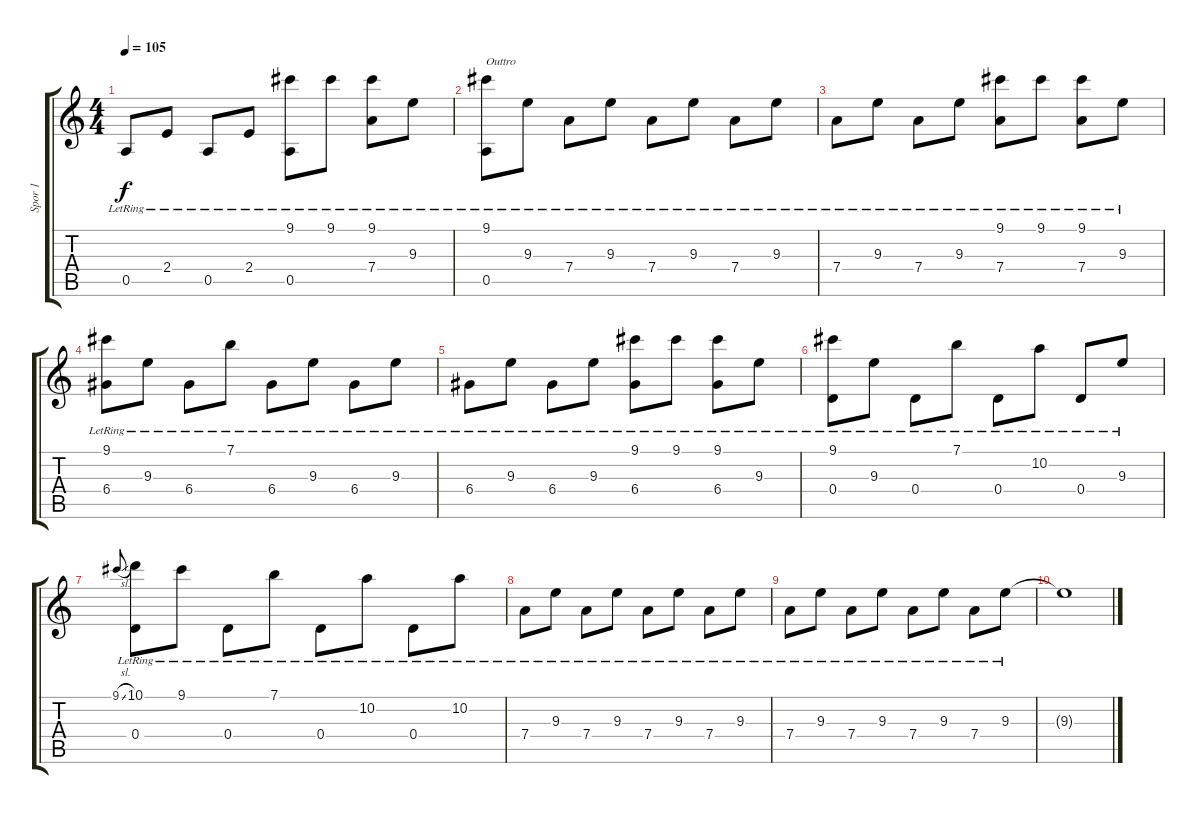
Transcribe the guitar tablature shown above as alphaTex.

\track ("Spor 1" "Spor 1") {instrument acousticguitarsteel}
\staff {score tabs}
\tuning (E4 B3 G3 D3 A2 D2) {hide}
\ts (4 4)
\tempo 105
\clef g2
\ks c
0.5{lr}.8{dy f} 2.4{lr}.8 0.5{lr}.8 2.4{lr}.8 (9.1{lr} 0.5{lr}).8 9.1{lr}.8 (9.1{lr} 7.4{lr}).8 9.3{lr}.8 |
(9.1{lr} 0.5{lr}).8{txt "Outtro"} 9.3{lr}.8 7.4{lr}.8 9.3{lr}.8 7.4{lr}.8 9.3{lr}.8 7.4{lr}.8 9.3{lr}.8 |
7.4{lr}.8 9.3{lr}.8 7.4{lr}.8 9.3{lr}.8 (9.1{lr} 7.4{lr}).8 9.1{lr}.8 (9.1{lr} 7.4{lr}).8 9.3{lr}.8 |
(9.1{lr} 6.4{lr}).8 9.3{lr}.8 6.4{lr}.8 7.1{lr}.8 6.4{lr}.8 9.3{lr}.8 6.4{lr}.8 9.3{lr}.8 |
6.4{lr}.8 9.3{lr}.8 6.4{lr}.8 9.3{lr}.8 (9.1{lr} 6.4{lr}).8 9.1{lr}.8 (9.1{lr} 6.4{lr}).8 9.3{lr}.8 |
(9.1{lr} 0.4{lr}).8 9.3{lr}.8 0.4{lr}.8 7.1{lr}.8 0.4{lr}.8 10.2{lr}.8 0.4{lr}.8 9.3{lr}.8 |
9.1{sl}.8{gr onbeat} (10.1{lr} 0.4{lr}).8 9.1{lr}.8 0.4{lr}.8 7.1{lr}.8 0.4{lr}.8 10.2{lr}.8 0.4{lr}.8 10.2{lr}.8 |
7.4{lr}.8 9.3{lr}.8 7.4{lr}.8 9.3{lr}.8 7.4{lr}.8 9.3{lr}.8 7.4{lr}.8 9.3{lr}.8 |
7.4{lr}.8 9.3{lr}.8 7.4{lr}.8 9.3{lr}.8 7.4{lr}.8 9.3{lr}.8 7.4{lr}.8 9.3{lr}.8 |
9.3{t}.1
